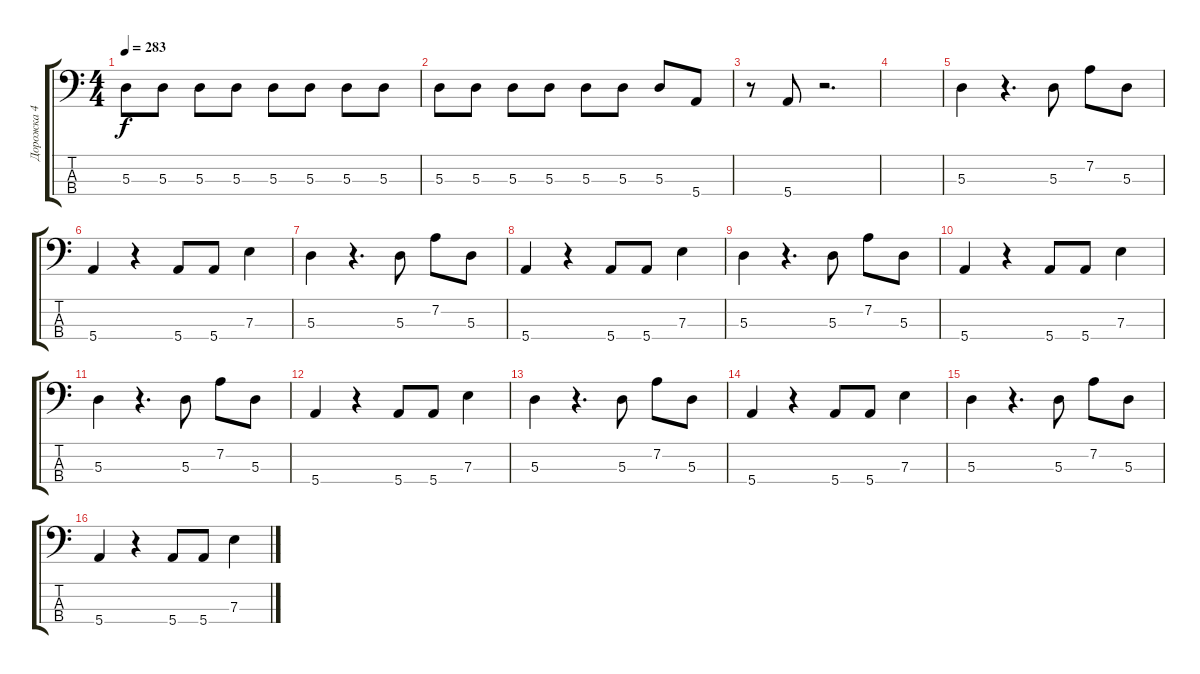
\track ("Дорожка 4" "Дорожка 4") {instrument electricbassfinger}
\staff {score tabs}
\tuning (G2 D2 A1 E1) {hide}
\ts (4 4)
\tempo 283
\clef f4
\ks c
5.3.8{dy f} 5.3.8 5.3.8 5.3.8 5.3.8 5.3.8 5.3.8 5.3.8 |
5.3.8 5.3.8 5.3.8 5.3.8 5.3.8 5.3.8 5.3.8 5.4.8 |
r.8 5.4.8 r.2{d} |
|
5.3.4 r.4{d} 5.3.8 7.2.8 5.3.8 |
5.4.4 r.4 5.4.8 5.4.8 7.3.4 |
5.3.4 r.4{d} 5.3.8 7.2.8 5.3.8 |
5.4.4 r.4 5.4.8 5.4.8 7.3.4 |
5.3.4 r.4{d} 5.3.8 7.2.8 5.3.8 |
5.4.4 r.4 5.4.8 5.4.8 7.3.4 |
5.3.4 r.4{d} 5.3.8 7.2.8 5.3.8 |
5.4.4 r.4 5.4.8 5.4.8 7.3.4 |
5.3.4 r.4{d} 5.3.8 7.2.8 5.3.8 |
5.4.4 r.4 5.4.8 5.4.8 7.3.4 |
5.3.4 r.4{d} 5.3.8 7.2.8 5.3.8 |
5.4.4 r.4 5.4.8 5.4.8 7.3.4
